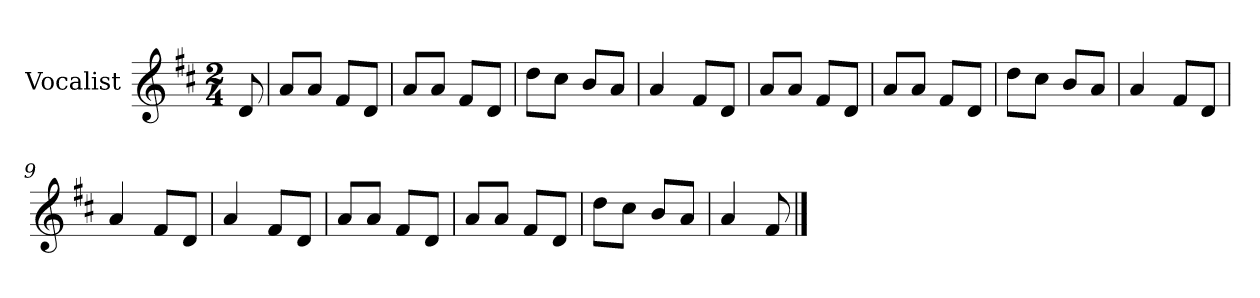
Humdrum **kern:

**kern
*part1
*staff1
*I"Vocalist
*k[f#c#]
*D:
*M2/4
=
8d
=1
8aL
8aJ
8f#L
8dJ
=2
8aL
8aJ
8f#L
8dJ
=3
8ddL
8cc#J
8bL
8aJ
=4
4a
8f#L
8dJ
=5
8aL
8aJ
8f#L
8dJ
=6
8aL
8aJ
8f#L
8dJ
=7
8ddL
8cc#J
8bL
8aJ
=8
4a
8f#L
8dJ
=9
4a
8f#L
8dJ
=10
4a
8f#L
8dJ
=11
8aL
8aJ
8f#L
8dJ
=12
8aL
8aJ
8f#L
8dJ
=13
8ddL
8cc#J
8bL
8aJ
=14
4a
8f#
==
*-
